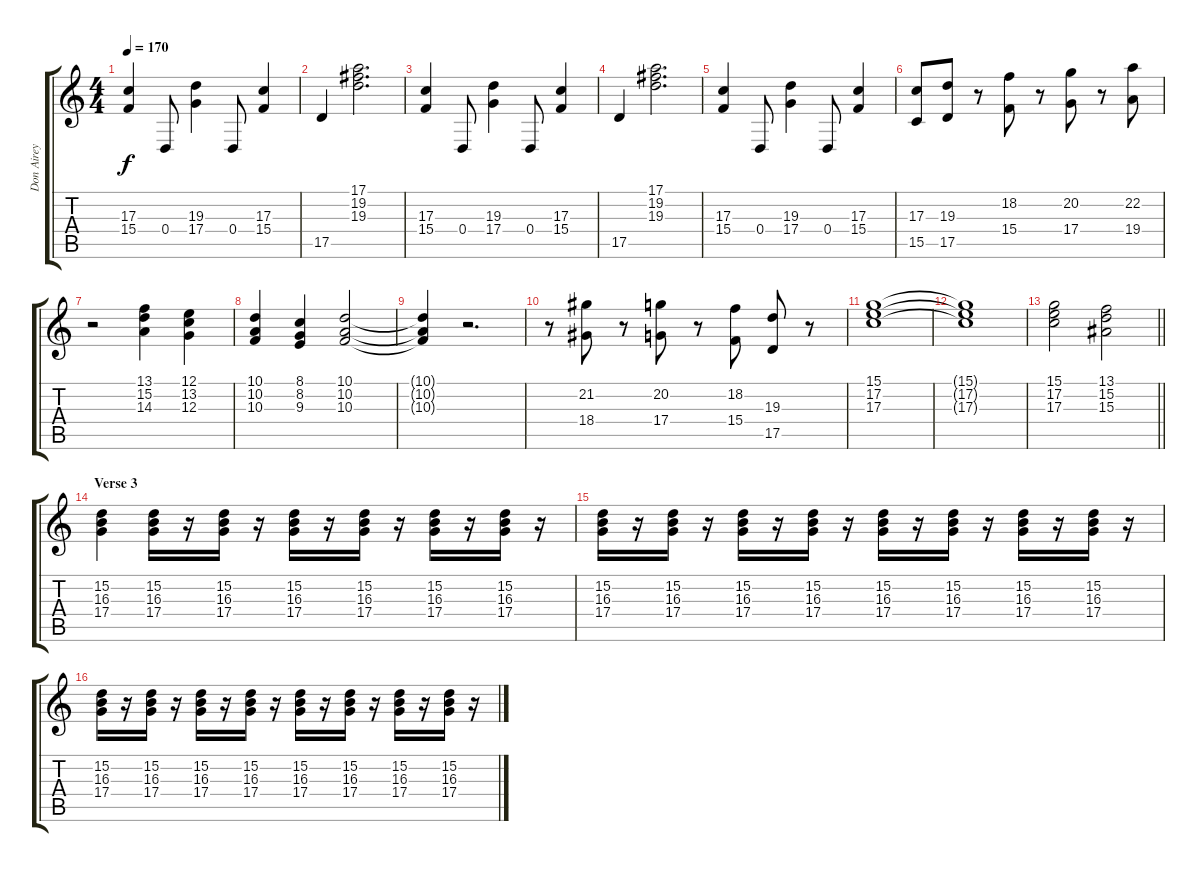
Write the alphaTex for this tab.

\track ("Don Airey - Right Hand" "Don Airey ") {instrument drawbarorgan}
\staff {score tabs}
\tuning (E4 B3 G3 D3 A2 E2) {hide}
\ts (4 4)
\tempo 170
\clef g2
\ks c
(17.3 15.4).4{dy f} 0.4.8 (19.3 17.4).4 0.4.8 (17.3 15.4).4 |
17.5.4 (17.1 19.2 19.3).2{d} |
(17.3 15.4).4 0.4.8 (19.3 17.4).4 0.4.8 (17.3 15.4).4 |
17.5.4 (17.1 19.2 19.3).2{d} |
(17.3 15.4).4 0.4.8 (19.3 17.4).4 0.4.8 (17.3 15.4).4 |
(17.3 15.5).8 (19.3 17.5).8 r.8 (18.2 15.4).8 r.8 (20.2 17.4).8 r.8 (22.2 19.4).8 |
r.2 (13.1 15.2 14.3).4 (12.1 13.2 12.3).4 |
(10.1 10.2 10.3).4 (8.1 8.2 9.3).4 (10.1 10.2 10.3).2 |
(10.1{t} 10.2{t} 10.3{t}).4 r.2{d} |
r.8 (21.2 18.4).8 r.8 (20.2 17.4).8 r.8 (18.2 15.4).8 (19.3 17.5).8 r.8 |
(15.1 17.2 17.3).1 |
(15.1{t} 17.2{t} 17.3{t}).1 |
\barLineRight lightlight
(15.1 17.2 17.3).2 (13.1 15.2 15.3).2 |
\section ("" "Verse 3")
(15.2 16.3 17.4).4 (15.2 16.3 17.4).16 r.16 (15.2 16.3 17.4).16 r.16 (15.2 16.3 17.4).16 r.16 (15.2 16.3 17.4).16 r.16 (15.2 16.3 17.4).16 r.16 (15.2 16.3 17.4).16 r.16 |
(15.2 16.3 17.4).16 r.16 (15.2 16.3 17.4).16 r.16 (15.2 16.3 17.4).16 r.16 (15.2 16.3 17.4).16 r.16 (15.2 16.3 17.4).16 r.16 (15.2 16.3 17.4).16 r.16 (15.2 16.3 17.4).16 r.16 (15.2 16.3 17.4).16 r.16 |
(15.2 16.3 17.4).16 r.16 (15.2 16.3 17.4).16 r.16 (15.2 16.3 17.4).16 r.16 (15.2 16.3 17.4).16 r.16 (15.2 16.3 17.4).16 r.16 (15.2 16.3 17.4).16 r.16 (15.2 16.3 17.4).16 r.16 (15.2 16.3 17.4).16 r.16
